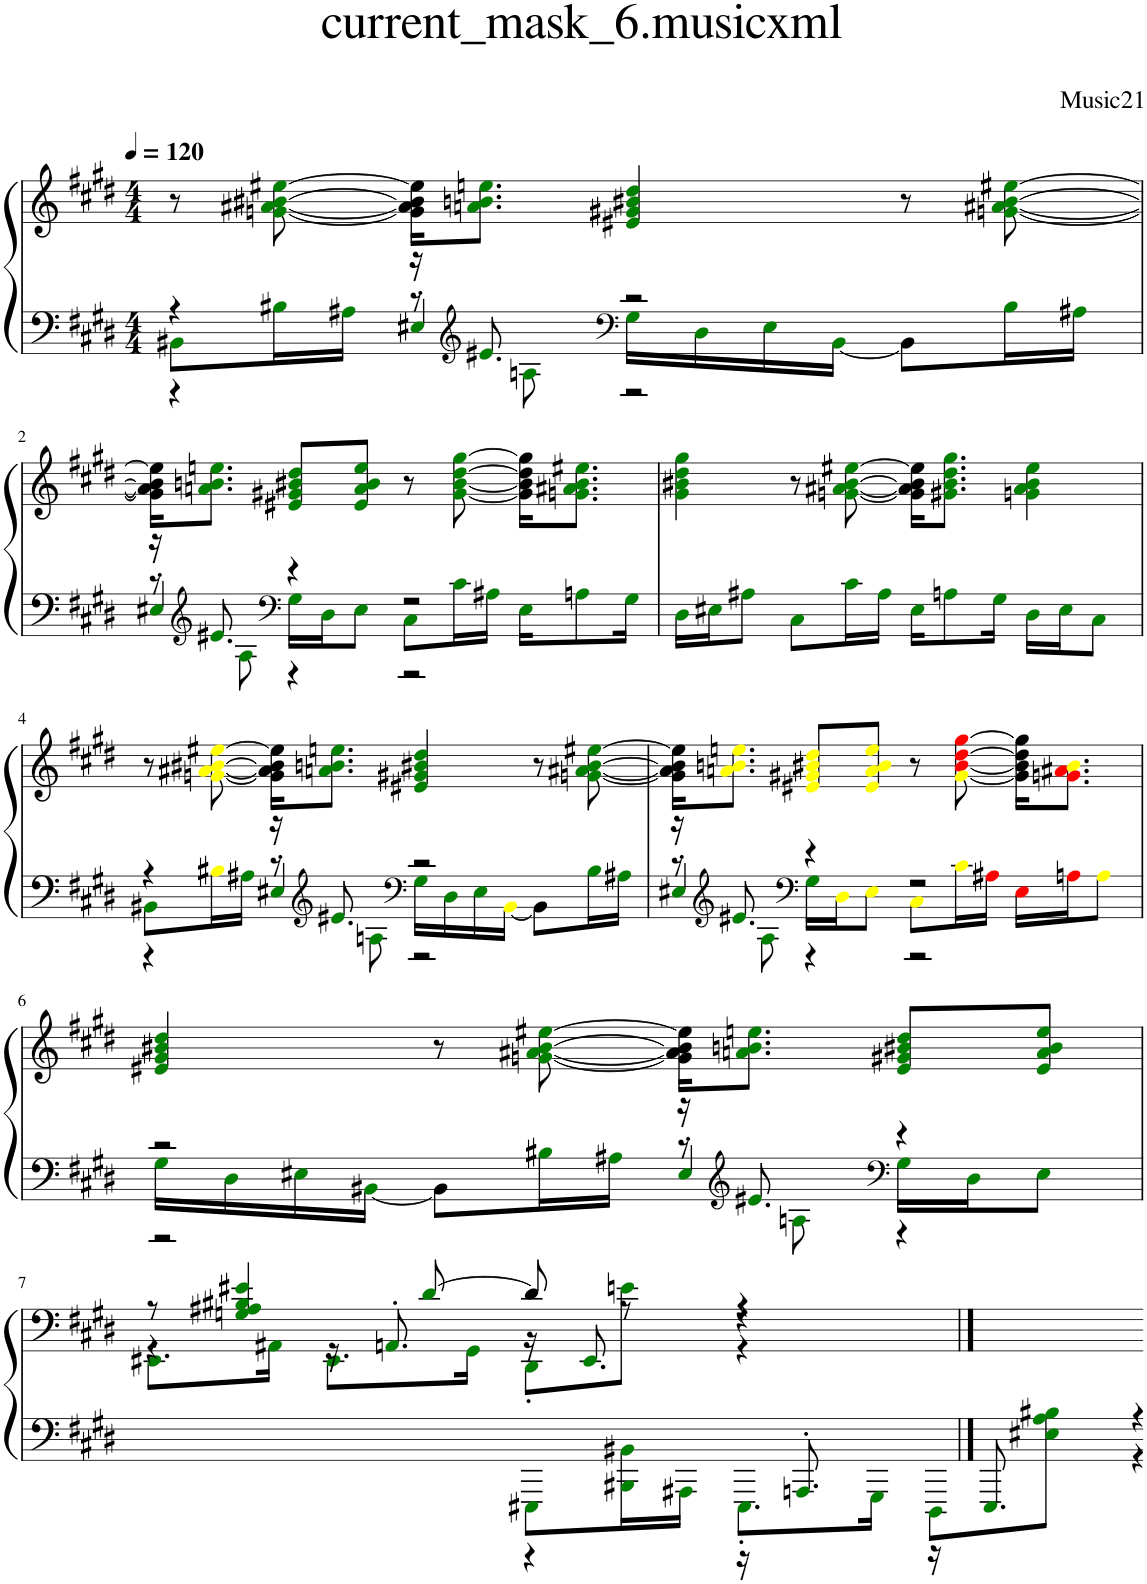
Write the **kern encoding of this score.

**kern	**kern
*part1	*part1
*staff2	*staff1
*I"Grand Piano, Acoustic Grand Piano	*
*I'Pno	*
*clefF4	*clefG2
*k[f#c#g#d#]	*k[f#c#g#d#]
*M4/4	*M4/4
*MM120	*MM120
=1	=1
*^	*
*	*^	*
*	*	*^	*
1ryy	4r	8BB#Xi\L	4r	8r
.	.	16B#Xi\L	.	[8gni\ [8a#Xi\ [8b#Xi\ [8ee#Xi\
.	.	16A#Xi\JJ	.	.
.	16r	8r	4E#X'i/	16g\] 16a#\] 16b#\] 16ee#\]KL
*clefG2	*	*	*	*
.	8.e#Xi/	.	.	8.ani\ 8.bni\ 8.eeni\J
.	.	8Ani\	.	.
*clefF4	*	*	*	*
.	2r	16G#i\LL	2r	4e#Xi/ 4g#Xi/ 4b#Xi/ 4dd#i/
.	.	16D#i\	.	.
.	.	16E#i\	.	.
.	.	[16BB#i\JJ	.	.
.	.	8BB#\L]	.	8r
.	.	16B#i\L	.	[8gni\ [8a#Xi\ [8b#i\ [8ee#Xi\
.	.	16A#Xi\JJ	.	.
!!LO:LB:g=z
=2	=2	=2	=2	=2
1ryy	16r	8r	4E#X'i/	16g\] 16a#\] 16b#\] 16ee#\]KL
*clefG2	*	*	*	*
.	8.e#Xi/	.	.	8.ani\ 8.bni\ 8.eeni\J
.	.	8Ai\	.	.
*clefF4	*	*	*	*
.	4r	16G#i\LL	4r	8e#Xi/ 8g#Xi/ 8b#Xi/ 8dd#i/L
.	.	16D#i\J	.	.
.	.	8E#i\J	.	8e#i/ 8ai/ 8b#i/ 8eei/J
.	2r	8C#i\L	2r	8r
.	.	16c#i\L	.	[8g#i\ [8b#i\ [8dd#i\ [8gg#i\
.	.	16A#Xi\JJ	.	.
.	.	16E#i\KL	.	16g#\] 16b#\] 16dd#\] 16gg#\]KL
.	.	8Ani\	.	8.gni\ 8.a#Xi\ 8.b#i\ 8.ee#Xi\J
.	.	16G#i\Jk	.	.
*v	*v	*v	*v	*
=3	=3
16D#i\LL	4g#i\ 4b#Xi\ 4dd#i\ 4gg#i\
16E#Xi\J	.
8A#Xi\J	.
8C#i\L	8r
16c#i\L	[8gni\ [8a#Xi\ [8b#i\ [8ee#Xi\
16A#i\JJ	.
16E#i\KL	16g\] 16a#\] 16b#\] 16ee#\]KL
8Ani\	8.g#Xi\ 8.b#i\ 8.dd#i\ 8.gg#i\J
16G#i\Jk	.
16D#i\LL	4gni\ 4a#i\ 4b#i\ 4ee#i\
16E#i\J	.
8C#i\J	.
!!LO:LB:g=z
=4	=4
*^	*
*	*^	*
*	*	*^	*
1ryy	4r	8BB#Xi\L	4r	8r
.	.	16B#Xj\L	.	[8gnj\ [8a#Xj\ [8b#Xj\ [8ee#Xj\
.	.	16A#Xi\JJ	.	.
.	16r	8r	4E#X'i/	16g\] 16a#\] 16b#\] 16ee#\]KL
*clefG2	*	*	*	*
.	8.e#Xi/	.	.	8.ani\ 8.bni\ 8.eeni\J
.	.	8Ani\	.	.
*clefF4	*	*	*	*
.	2r	16G#i\LL	2r	4e#Xi/ 4g#Xi/ 4b#Xi/ 4dd#i/
.	.	16D#i\	.	.
.	.	16E#i\	.	.
.	.	[16BB#j\JJ	.	.
.	.	8BB#\L]	.	8r
.	.	16B#i\L	.	[8gni\ [8a#Xi\ [8b#i\ [8ee#Xi\
.	.	16A#Xi\JJ	.	.
=5	=5	=5	=5	=5
1ryy	16r	8r	4E#X'i/	16g\] 16a#\] 16b#\] 16ee#\]KL
*clefG2	*	*	*	*
.	8.e#Xi/	.	.	8.anj\ 8.bnj\ 8.eenj\J
.	.	8Ai\	.	.
*clefF4	*	*	*	*
.	4r	16G#i\LL	4r	8e#Xj/ 8g#Xj/ 8b#Xj/ 8dd#j/L
.	.	16D#j\J	.	.
.	.	8E#j\J	.	8e#j/ 8aj/ 8b#j/ 8eej/J
.	2r	8C#j\L	2r	8r
.	.	16c#j\L	.	[8g#j\ [8b#Z\ [8dd#Z\ [8gg#Z\
.	.	16A#XZ\JJ	.	.
.	.	16E#Z\LL	.	16g#\] 16b#\] 16dd#\] 16gg#\]KL
.	.	16AnZ\J	.	8.gnZ\ 8.a#XZ\ 8.b#j\J
.	.	8Aj\J	.	.
!!LO:LB:g=z
=6	=6	=6	=6	=6
1ryy	2r	16G#i\LL	2r	4e#Xi/ 4g#i/ 4b#Xi/ 4dd#i/
.	.	16D#i\	.	.
.	.	16E#Xi\	.	.
.	.	[16BB#Xi\JJ	.	.
.	.	8BB#\L]	.	8r
.	.	16B#Xi\L	.	[8gni\ [8a#Xi\ [8b#i\ [8ee#Xi\
.	.	16A#Xi\JJ	.	.
.	16r	8r	4E#'i/	16g\] 16a#\] 16b#\] 16ee#\]KL
*clefG2	*	*	*	*
.	8.e#Xi/	.	.	8.ani\ 8.bni\ 8.eeni\J
.	.	8Ani\	.	.
*clefF4	*	*	*	*
.	4r	16G#i\LL	4r	8e#i/ 8g#Xi/ 8b#Xi/ 8dd#i/L
.	.	16D#i\J	.	.
.	.	8E#i\J	.	8e#i/ 8ai/ 8b#i/ 8eei/J
*	*	*v	*v	*
!!LO:LB:g=z
=7	=7	=7	=7
*	*	*	*^
*	*	*	*	*^
2.ryy	2ryy	2ryy	8r	4r	8.EE#X'i\L
.	.	.	4Gni/ 4A#Xi/ 4B#Xi/ 4e#Xi/	.	.
.	.	.	.	.	16AA#Xi\Jk
.	.	.	.	16r	8.EE#'i\L
.	.	.	.	8.AAn'i/	.
.	.	.	[8d#i/	.	.
.	.	.	.	.	16GG#i\Jk
.	8EEE#Xi\L	4r	8d#/]	16r	8DD#'i\L
.	.	.	.	8.EE#i/	.
.	16BBB#Xi\ 16BB#Xi\L	.	8r	.	8eni\J
.	16AAA#Xi\JJ	.	.	.	.
4r	8.EEE#'i\L	16r	4r	4r	2ryy
.	.	8.AAAn'i/	.	.	.
.	16GGG#i\Jk	.	.	.	.
2ryy	8DDD#'i\L	16r	2ryy	2ryy	.
.	.	8.EEE#i/	.	.	.
.	8E#Xi\ 8Ai\ 8B#Xi\J	.	.	.	.
.	4r	4r	.	.	4ryy
*v	*v	*v	*	*	*
*	*v	*v	*v
==	==
*-	*-
